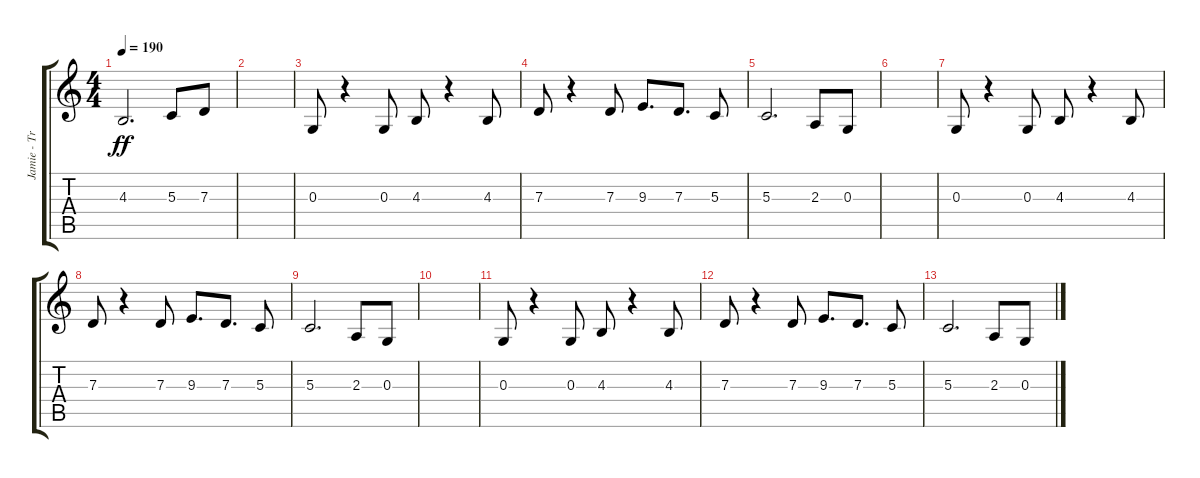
\track ("Jamie - Trombone" "Jamie - Tr") {instrument trombone}
\staff {score tabs}
\tuning (E4 B3 G3 D3 A2 E2) {hide}
\ts (4 4)
\tempo 190
\clef g2
\ks c
4.3.2{d dy ff} 5.3.8 7.3.8 |
|
0.3.8 r.4 0.3.8 4.3.8 r.4 4.3.8 |
7.3.8 r.4 7.3.8 9.3.8{d} 7.3.8{d} 5.3.8 |
5.3.2{d} 2.3.8 0.3.8 |
|
0.3.8 r.4 0.3.8 4.3.8 r.4 4.3.8 |
7.3.8 r.4 7.3.8 9.3.8{d} 7.3.8{d} 5.3.8 |
5.3.2{d} 2.3.8 0.3.8 |
|
0.3.8 r.4 0.3.8 4.3.8 r.4 4.3.8 |
7.3.8 r.4 7.3.8 9.3.8{d} 7.3.8{d} 5.3.8 |
5.3.2{d} 2.3.8 0.3.8
